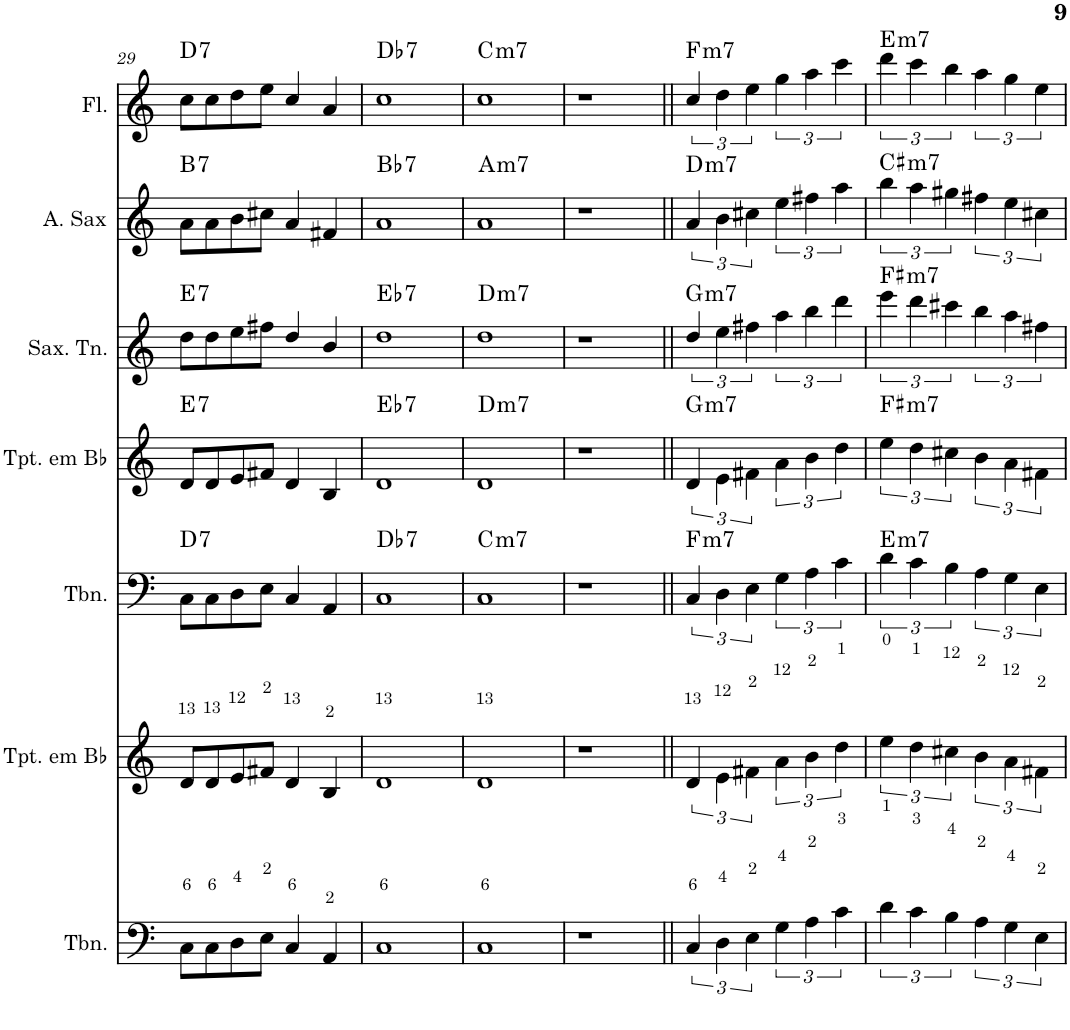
**kern	**kern	**kern	**harte	**kern	**harte	**kern	**harte	**kern	**harte	**kern	**harte
*part7	*part6	*part5	*part5	*part4	*part4	*part3	*part3	*part2	*part2	*part1	*part1
*staff7	*staff6	*staff5	*	*staff4	*	*staff3	*	*staff2	*	*staff1	*
*I"Trombone	*I"Trompete em Bb	*I"Trombone	*	*I"Trompete em Bb	*	*I"Saxofone Tenor	*	*I"Saxofone Alto	*	*I"Flauta Transversal	*
*I'Tbn.	*I'Tpt. em Bb	*I'Tbn.	*	*I'Tpt. em Bb	*	*I'Sax. Tn.	*	*	*	*I'Fl.	*
!!LO:PB:g=z
*clefF4	*clefG2	*clefF4	*	*clefG2	*	*clefG2	*	*clefG2	*	*clefG2	*
*	*Trd1c2	*	*	*Trd1c2	*	*Trd8c14	*	*Trd5c9	*	*	*
*k[]	*k[]	*k[]	*	*k[]	*	*k[]	*	*k[]	*	*k[]	*
*M4/4	*M4/4	*M4/4	*	*M4/4	*	*M4/4	*	*M4/4	*	*M4/4	*
=29	=29	=29	=29	=29	=29	=29	=29	=29	=29	=29	=29
!	!	!	!LO:H:kt=7	!	!LO:H:kt=7	!	!LO:H:kt=7	!	!LO:H:kt=7	!	!LO:H:kt=7
8C\L	8d/L	8C\L	D:7	8d/L	E:7	8dd\L	E:7	8a\L	B:7	8cc\L	D:7
8C\	8d/	8C\	.	8d/	.	8dd\	.	8a\	.	8cc\	.
8D\	8e/	8D\	.	8e/	.	8ee\	.	8b\	.	8dd\	.
8E\J	8f#X/J	8E\J	.	8f#X/J	.	8ff#X\J	.	8cc#X\J	.	8ee\J	.
4C/	4d/	4C/	.	4d/	.	4dd/	.	4a/	.	4cc/	.
4AA/	4B/	4AA/	.	4B/	.	4b/	.	4f#X/	.	4a/	.
=30	=30	=30	=30	=30	=30	=30	=30	=30	=30	=30	=30
!	!	!	!LO:H:kt=7	!	!LO:H:kt=7	!	!LO:H:kt=7	!	!LO:H:kt=7	!	!LO:H:kt=7
1C	1d	1Cn	Db:7	1d	Eb:7	1dd	Eb:7	1a	Bb:7	1ccn	Db:7
=31	=31	=31	=31	=31	=31	=31	=31	=31	=31	=31	=31
!	!	!	!LO:H:kt=m7	!	!LO:H:kt=m7	!	!LO:H:kt=m7	!	!LO:H:kt=m7	!	!LO:H:kt=m7
1C	1d	1C	C:min7	1d	D:min7	1dd	D:min7	1a	A:min7	1cc	C:min7
=32	=32	=32	=32	=32	=32	=32	=32	=32	=32	=32	=32
1r	1r	1r	.	1r	.	1r	.	1r	.	1r	.
=33||	=33||	=33||	=33||	=33||	=33||	=33||	=33||	=33||	=33||	=33||	=33||
!	!	!	!LO:H:kt=m7	!	!LO:H:kt=m7	!	!LO:H:kt=m7	!	!LO:H:kt=m7	!	!LO:H:kt=m7
6C/	6d/	6C/	F:min7	6d/	G:min7	6dd/	G:min7	6a/	D:min7	6cc/	F:min7
6D\	6e\	6D\	.	6e\	.	6ee\	.	6b\	.	6dd\	.
6E\	6f#X\	6En\	.	6f#X\	.	6ff#X\	.	6cc#X\	.	6een\	.
6G\	6a\	6G\	.	6a\	.	6aa\	.	6ee\	.	6gg\	.
6A\	6b\	6An\	.	6b\	.	6bb\	.	6ff#X\	.	6aan\	.
6c\	6dd\	6c\	.	6dd\	.	6ddd\	.	6aa\	.	6ccc\	.
=34	=34	=34	=34	=34	=34	=34	=34	=34	=34	=34	=34
!	!	!	!LO:H:kt=m7	!	!LO:H:kt=m7	!	!LO:H:kt=m7	!	!LO:H:kt=m7	!	!LO:H:kt=m7
6d\	6ee\	6d\	E:min7	6ee\	F#:min7	6eee\	F#:min7	6bb\	C#:min7	6ddd\	E:min7
6c\	6dd\	6c\	.	6dd\	.	6ddd\	.	6aa\	.	6ccc\	.
6B\	6cc#X\	6B\	.	6cc#X\	.	6ccc#X\	.	6gg#X\	.	6bb\	.
6A\	6b\	6A\	.	6b\	.	6bb\	.	6ff#X\	.	6aa\	.
6G\	6a\	6G\	.	6a\	.	6aa\	.	6ee\	.	6gg\	.
6E\	6f#X\	6E\	.	6f#X\	.	6ff#X\	.	6cc#X\	.	6ee\	.
=	=	=	=	=	=	=	=	=	=	=	=
*-	*-	*-	*-	*-	*-	*-	*-	*-	*-	*-	*-
